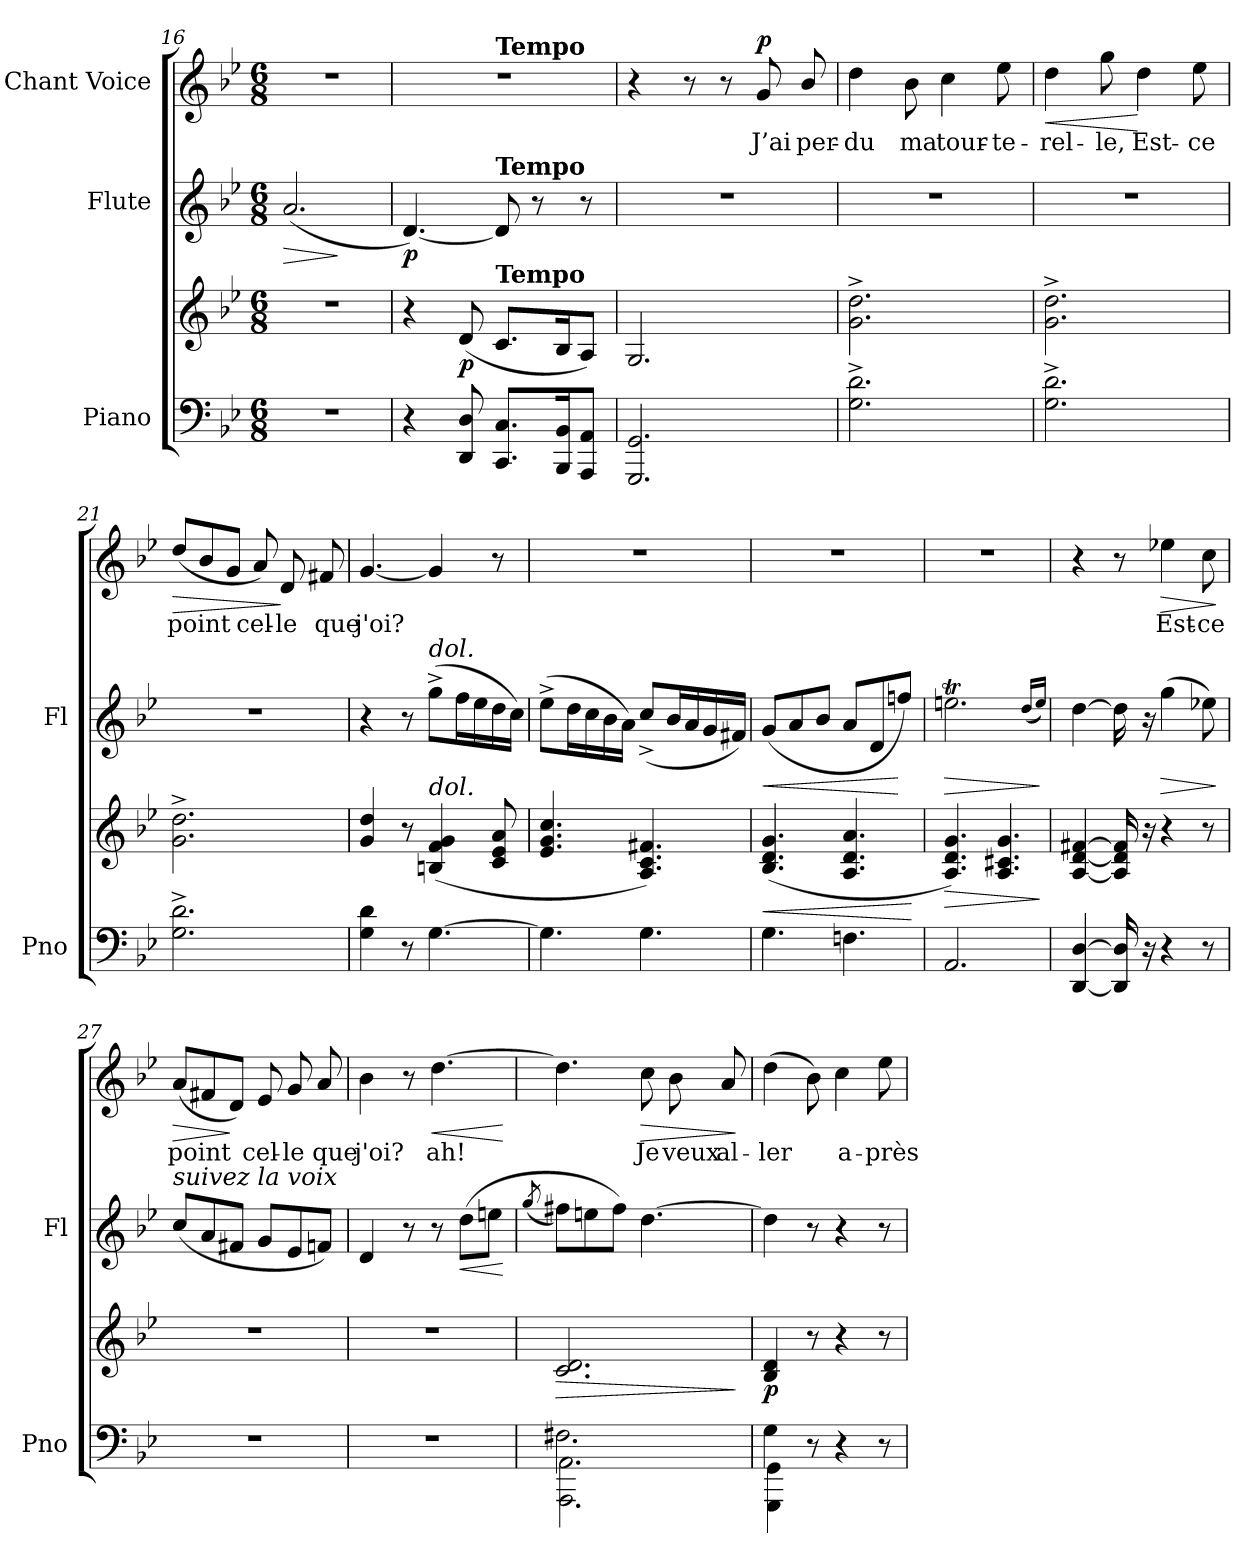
**kern	**kern	**dynam	**kern	**dynam	**kern	**text	**dynam
*part3	*part3	*part3	*part2	*part2	*part1	*part1	*part1
*staff4	*staff3	*staff3/4	*staff2	*staff2	*staff1	*staff1	*staff1
*I"Piano	*	*	*I"Flute	*	*I"Chant Voice	*	*
*I'Pno	*	*	*I'Fl	*	*	*	*
*clefF4	*clefG2	*	*clefG2	*	*clefG2	*	*
*k[b-e-]	*k[b-e-]	*	*k[b-e-]	*	*k[b-e-]	*	*
*M6/8	*M6/8	*	*M6/8	*	*M6/8	*	*
=16	=16	=16	=16	=16	=16	=16	=16
!	!	!	!	!LO:HP:b	!	!	!
2.r	2.r	.	(2.a/	>	2.r	.	.
.	.	.	.	]	.	.	.
=17	=17	=17	=17	=17	=17	=17	=17
!	!	!	!	!LO:DY:b	!	!	!
*	*	*	*	*	*^	*	*
4r	4r	.	[4.d/)	p	2.r	4.ryy	.	.
!	!	!LO:DY:b	!	!	!	!	!	!
8DD/ 8D/	(8d/	p	.	.	.	.	.	.
!	!	!	!	!	!	!LO:TX:a:B:t=Tempo	!	!
!	!	!	!LO:TX:a:B:t=Tempo	!	!	!	!	!
!	!LO:TX:a:B:t=Tempo	!	!	!	!	!	!	!
8.CC/ 8.C/L	8.c/L	.	8d/]	.	.	4.ryy	.	.
.	.	.	8r	.	.	.	.	.
16BBB-/ 16BB-/K	16B-/K	.	.	.	.	.	.	.
8AAA/ 8AA/J	8A/J)	.	8r	.	.	.	.	.
=18	=18	=18	=18	=18	=18	=18	=18	=18
!	!	!	!	!	!LO:TX:a:t=Chant / Voice	!	!	!
*	*	*	*	*	*v	*v	*	*
2.GGG/ 2.GG/	2.G/	.	2.r	.	4r	.	.
.	.	.	.	.	8r	.	.
.	.	.	.	.	8r	.	.
!	!	!	!	!	!	!	!LO:DY:a
.	.	.	.	.	8g/	J’ai	p
.	.	.	.	.	8b-/	per-	.
=19	=19	=19	=19	=19	=19	=19	=19
2.G\^ 2.d\^	2.g\^ 2.dd\^	.	2.r	.	4dd\	-du	.
.	.	.	.	.	8b-\	ma	.
.	.	.	.	.	4cc\	tour-	.
.	.	.	.	.	8ee-\	-te-	.
=20	=20	=20	=20	=20	=20	=20	=20
!	!	!	!	!	!	!	!LO:HP:b
2.G\^ 2.d\^	2.g\^ 2.dd\^	.	2.r	.	4dd\	-rel-	<
.	.	.	.	.	8gg\	-le,	.
.	.	.	.	.	4dd\	Est-	[
.	.	.	.	.	8ee-\	-ce	.
=21	=21	=21	=21	=21	=21	=21	=21
!	!	!	!	!	!	!	!LO:HP:b
2.G\^ 2.d\^	2.g\^ 2.dd\^	.	2.r	.	(8dd/L	point	>
.	.	.	.	.	8b-/	.	.
.	.	.	.	.	8g/J	.	.
.	.	.	.	.	8a/)	cel-	.
.	.	.	.	.	8d/	-le	]
.	.	.	.	.	8f#X/	que	.
=22	=22	=22	=22	=22	=22	=22	=22
4G\ 4d\	4g/ 4dd/	.	4r	.	[4.g/	j'oi?	.
8r	8r	.	8r	.	.	.	.
!	!	!	!LO:TX:i:t=dol.	!	!	!	!
!	!LO:TX:i:t=dol.	!	!	!	!	!	!
[4.G\	(4Bn/ 4f/ 4g/	.	(8gg^\L	.	4g/]	.	.
.	.	.	16ff\L	.	.	.	.
.	.	.	16ee-\	.	.	.	.
.	8c/ 8e-/ 8a/	.	16dd\	.	8r	.	.
.	.	.	16cc\JJ)	.	.	.	.
=23	=23	=23	=23	=23	=23	=23	=23
4.G\]	4.e-/ 4.g/ 4.cc/	.	(8ee-^\L	.	2.r	.	.
.	.	.	16dd\L	.	.	.	.
.	.	.	16cc\	.	.	.	.
.	.	.	16b-\	.	.	.	.
.	.	.	16a\JJ)	.	.	.	.
4.G\	4.A/ 4.c/ 4.f#X/)	.	(8cc^/L	.	.	.	.
.	.	.	16b-/L	.	.	.	.
.	.	.	16a/	.	.	.	.
.	.	.	16g/	.	.	.	.
.	.	.	16f#X/JJ)	.	.	.	.
=24	=24	=24	=24	=24	=24	=24	=24
!	!	!LO:HP:b	!	!LO:HP:b	!	!	!
4.G\	(4.B-/ 4.d/ 4.g/	<	(8g/L	<	2.r	.	.
.	.	.	8a/	.	.	.	.
.	.	.	8b-/J	.	.	.	.
4.Fn\	4.A/ 4.d/ 4.a/	.	8a/L	.	.	.	.
.	.	.	8d/	.	.	.	.
.	.	.	8ffn/J)	[	.	.	.
.	.	[	.	.	.	.	.
=25	=25	=25	=25	=25	=25	=25	=25
!	!	!LO:HP:b	!	!LO:HP:b	!	!	!
2.AA/	4.A/ 4.d/ 4.g/)	>	2.eent\	>	2.r	.	.
.	4.A/ 4.c#X/ 4.g/	.	.	.	.	.	.
.	.	.	(16qdd/LL	.	.	.	.
.	.	.	16qee/JJ)	.	.	.	.
.	.	]	.	]	.	.	.
=26	=26	=26	=26	=26	=26	=26	=26
[4DD/ [4D/	[4A/ [4d/ [4f#X/	.	[4dd\	.	4r	.	.
16DD/] 16D/]	16A/] 16d/] 16f#/]	.	16dd\]	.	8r	.	.
16r	16r	.	16r	.	.	.	.
!	!	!	!	!LO:HP:b	!	!	!LO:HP:b
4r	4r	.	(4gg\	>	4ee-X\	Est-	>
8r	8r	.	8ee-X\)	.	8cc\	-ce	.
.	.	.	.	]	.	.	]
=27	=27	=27	=27	=27	=27	=27	=27
!	!	!	!LO:TX:i:t=suivez la voix	!	!	!	!
!	!	!	!	!	!	!	!LO:HP:b
2.r	2.r	.	(8cc/L	.	(8a/L	point	>
.	.	.	8a/	.	8f#X/	.	.
.	.	.	8f#X/J	.	8d/J)	.	]
.	.	.	8g/L	.	8e-/	cel-	.
.	.	.	8e-/	.	8g/	-le	.
.	.	.	8fn/J)	.	8a/	que	.
=28	=28	=28	=28	=28	=28	=28	=28
2.r	2.r	.	4d/	.	4b-\	j'oi?	.
.	.	.	8r	.	8r	.	.
!	!	!	!	!	!	!	!LO:HP:b
.	.	.	8r	.	[4.dd\	ah!	<
!	!	!	!	!LO:HP:b	!	!	!
.	.	.	(8dd\L	<	.	.	.
.	.	.	8een\J	.	.	.	.
.	.	.	.	[	.	.	[
=29	=29	=29	=29	=29	=29	=29	=29
.	.	.	(8qgg/	.	.	.	.
*^	*	*	*	*	*	*	*
!	!	!	!LO:HP:b	!	!	!	!	!
2.F#X\	2.AAA\ 2.AA\	2.c/ 2.d/	>	8ff#X\L)	.	4.dd\]	.	.
.	.	.	.	8een\	.	.	.	.
.	.	.	.	8ff#\J)	.	.	.	.
!	!	!	!	!	!	!	!	!LO:HP:b
.	.	.	.	[4.dd\	.	8cc\	Je	>
.	.	.	.	.	.	8b-\	veux	.
.	.	.	.	.	.	8a/	al-	.
*v	*v	*	*	*	*	*	*	*
.	.	]	.	.	.	.	]
=30	=30	=30	=30	=30	=30	=30	=30
*^	*	*	*	*	*	*	*
!	!	!	!LO:DY:b	!	!	!	!	!
4G\	4GGG\ 4GG\	4B-/ 4d/	p	4dd\]	.	(4dd\	-ler	.
2ryy	8r	8r	.	8r	.	8b-\)	.	.
.	4r	4r	.	4r	.	4cc\	a-	.
.	8r	8r	.	8r	.	8ee-\	-près	.
*v	*v	*	*	*	*	*	*	*
=	=	=	=	=	=	=	=
*-	*-	*-	*-	*-	*-	*-	*-
